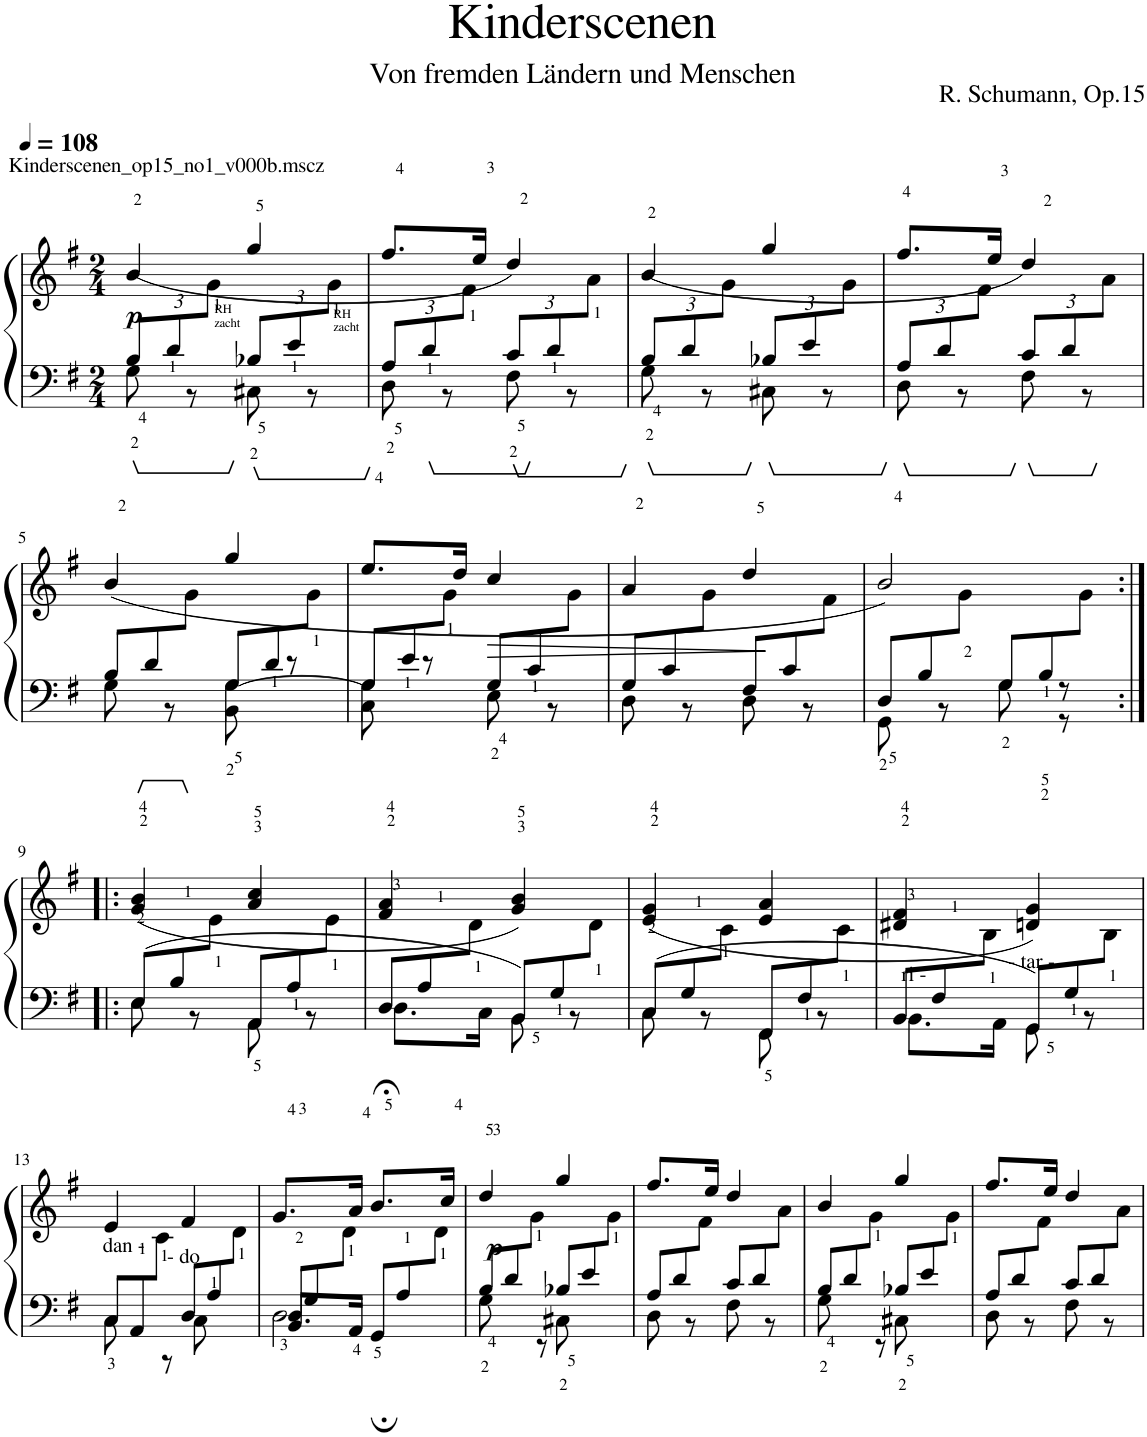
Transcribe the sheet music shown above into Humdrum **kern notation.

**kern	**kern	**dynam
*part1	*part1	*part1
*staff2	*staff1	*staff1/2
*I"Piano	*	*
*I'Pno.	*	*
*clefF4	*clefG2	*
*k[f#]	*k[f#]	*
*M2/4	*M2/4	*
*MM108	*MM108	*
*Xbrackettup	*	*
=1	=1	=1
*^	*^	*
!	!	!LO:TX:a:t=Kinderscenen_op15_no1_v000b.mscz	!	!
!	!	!	!	!LO:DY:b
12B</L	8G<\	(4b/	6ryy	p
12d/	.	.	.	.
.	8r	.	.	.
!LO:TX:a:t=RH	!	!	!	!
!LO:TX:a:t=zacht	!	!	!	!
12ryy	.	.	12g\J	.
12B-X</L	8C#X<\	4gg/	6ryy	.
12e/	.	.	.	.
.	8r	.	.	.
!LO:TX:a:t=RH	!	!	!	!
!LO:TX:a:t=zacht	!	!	!	!
12ryy	.	.	12g\J	.
=2	=2	=2	=2	=2
12A</L	8D<\	8.ff#/L	6ryy	.
12d/	.	.	.	.
.	8r	.	.	.
12ryy	.	.	12f#\J	.
.	.	16ee/Jk	.	.
12c</L	8F#<\	4dd/)	6ryy	.
12d/	.	.	.	.
.	8r	.	.	.
12ryy	.	.	12a\J	.
=3	=3	=3	=3	=3
12B</L	8G<\	(4b/	6ryy	.
12d/	.	.	.	.
.	8r	.	.	.
12ryy	.	.	12g\J	.
12B-X/L	8C#X\	4gg/	6ryy	.
12e/	.	.	.	.
.	8r	.	.	.
12ryy	.	.	12g\J	.
=4	=4	=4	=4	=4
12A/L	8D\	8.ff#/L	6ryy	.
12d/	.	.	.	.
.	8r	.	.	.
12ryy	.	.	12f#\J	.
.	.	16ee/Jk	.	.
12c/L	8F#\	4dd/)	6ryy	.
12d/	.	.	.	.
.	8r	.	.	.
12ryy	.	.	12a\J	.
!!LO:LB:g=z	!!
=5	=5	=5	=5	=5
*	*^	*	*	*
12B/L	8G\	4ryy	(4b/	6ryy	.
12d/	.	.	.	.	.
.	8r	.	.	.	.
12ryy	.	.	.	12g\J	.
[12G</L	8BB<\	4G\	4gg/	6ryy	.
12d/	.	.	.	.	.
.	8r	.	.	.	.
12ryy	.	.	.	12g<\J	.
=6	=6	=6	=6	=6	=6
12G/L]	8C\	4G\	8.ee/L	6ryy	.
12e/	.	.	.	.	.
.	8r	.	.	.	.
12ryy	.	.	.	12g\J	.
.	.	.	16dd/Jk	.	.
!	!	!	!	!	!LO:HP:b
12G</L	8E<\	4ryy	4cc/	6ryy	>
12c/	.	.	.	.	.
.	8r	.	.	.	.
12ryy	.	.	.	12g\J	.
*v	*v	*v	*	*	*
*	*v	*v	*
.	.	]
=7	=7	=7
*^	*^	*
12G/L	8D\	4a/	6ryy	.
12c/	.	.	.	.
.	8r	.	.	.
12ryy	.	.	12g\J	.
12F#/L	8D\	4dd/	6ryy	.
12c/	.	.	.	.
.	8r	.	.	.
12ryy	.	.	12f#\J	.
=8	=8	=8	=8	=8
*	*^	*	*	*
12D</L	8GG<\	4ryy	2b/)	6ryy	.
12B/	.	.	.	.	.
.	8r	.	.	.	.
12ryy	.	.	.	12g<\J	.
12G</L	8ryy	8G\	.	6ryy	.
12B/	.	.	.	.	.
.	8r	8r	.	.	.
12ryy	.	.	.	12g\J	.
!!LO:LB:g=z	!!
=9:|!|:	=9:|!|:	=9:|!|:	=9:|!|:	=9:|!|:	=9:|!|:
12E/L	8E\	4ryy	(4g/ 4b/	6ryy	.
12B/	.	.	.	.	.
.	8r	.	.	.	.
12ryy	.	.	.	12e<\J	.
12AA/L	8AA\	4ryy	4a/ 4cc/	6ryy	.
12A/	.	.	.	.	.
.	8r	.	.	.	.
12ryy	.	.	.	12e<\J	.
=10	=10	=10	=10	=10	=10
12D/L	8.D\L	4ryy	4f#/ 4a/	6ryy	.
12A/	.	.	.	.	.
12ryy	.	.	.	12d<\J	.
.	16C\Jk	.	.	.	.
12BB/L	8BB<\	4ryy	4g/ 4b/)	6ryy	.
12G/	.	.	.	.	.
.	8r	.	.	.	.
12ryy	.	.	.	12d<\J	.
=11	=11	=11	=11	=11	=11
12C/L	8C\	4ryy	(4e/ 4g/	6ryy	.
12G/	.	.	.	.	.
.	8r	.	.	.	.
12ryy	.	.	.	12c\J	.
12FF#/L	8FF#\	4ryy	4e/ 4a/	6ryy	.
12F#/	.	.	.	.	.
.	8r	.	.	.	.
12ryy	.	.	.	12c<\J	.
=12	=12	=12	=12	=12	=12
!	!	!	!LO:TX:b:t=ri -	!	!
12BB/L	8.BB\L	4ryy	4d#X/ 4f#/	6ryy	.
12F#/	.	.	.	.	.
12ryy	.	.	.	12B<\J	.
.	16AA\Jk	.	.	.	.
!	!	!	!LO:TX:b:t=- tar -	!	!
12GG/L	8GG<\	4ryy	4dn/ 4g/)	6ryy	.
12G/	.	.	.	.	.
.	8r	.	.	.	.
12ryy	.	.	.	12B<\J	.
!!LO:LB:g=z	!!
=13	=13	=13	=13	=13	=13
!	!	!	!LO:TX:b:t=dan -	!	!
12C</L	8ryy	8C\	4e/	6ryy	.
12AA/	.	.	.	.	.
.	8ryy	16ryy	.	.	.
12ryy	.	.	.	12c\J	.
.	.	8r	.	.	.
!	!	!	!LO:TX:b:t=- do	!	!
12D/L	8C\	.	4f#/	6ryy	.
.	.	16ryy	.	.	.
12A/	.	.	.	.	.
.	8ryy	8ryy	.	.	.
12ryy	.	.	.	12d\J	.
=14	=14	=14	=14	=14	=14
12D/L	2D\	8.BB/L	8.g/L	6ryy	.
12G/	.	.	.	.	.
12ryy	.	.	.	12d\J	.
.	.	16AA/Jk	16a/Jk	.	.
12GG;/L	.	4ryy	8.b;</L	6ryy	.
12A/	.	.	.	.	.
12ryy	.	.	.	12d\J	.
.	.	.	16cc/Jk	.	.
=15	=15	=15	=15	=15	=15
!	!	!	!	!	!LO:DY:b
12B</L	8ryy	8G<\	4dd/	6ryy	p
12d/	.	.	.	.	.
.	8ryy	16ryy	.	.	.
12ryy	.	.	.	12g\J	.
.	.	8r	.	.	.
12B-X</L	8C#X<\	.	4gg/	6ryy	.
.	.	16ryy	.	.	.
12e/	.	.	.	.	.
.	8ryy	8ryy	.	.	.
12ryy	.	.	.	12g\J	.
=16	=16	=16	=16	=16	=16
12A/L	8D\	4ryy	8.ff#/L	6ryy	.
12d/	.	.	.	.	.
.	8r	.	.	.	.
12ryy	.	.	.	12f#\J	.
.	.	.	16ee/Jk	.	.
12c/L	8F#\	4ryy	4dd/	6ryy	.
12d/	.	.	.	.	.
.	8r	.	.	.	.
12ryy	.	.	.	12a\J	.
=17	=17	=17	=17	=17	=17
12B</L	8ryy	8G<\	4b/	6ryy	.
12d/	.	.	.	.	.
.	8ryy	16ryy	.	.	.
12ryy	.	.	.	12g\J	.
.	.	8r	.	.	.
12B-X</L	8C#X<\	.	4gg/	6ryy	.
.	.	16ryy	.	.	.
12e/	.	.	.	.	.
.	8ryy	8ryy	.	.	.
12ryy	.	.	.	12g\J	.
=18	=18	=18	=18	=18	=18
12A/L	8D\	4ryy	8.ff#/L	6ryy	.
12d/	.	.	.	.	.
.	8r	.	.	.	.
12ryy	.	.	.	12f#\J	.
.	.	.	16ee/Jk	.	.
12c/L	8F#\	4ryy	4dd/	6ryy	.
12d/	.	.	.	.	.
.	8r	.	.	.	.
12ryy	.	.	.	12a\J	.
*v	*v	*v	*	*	*
*	*v	*v	*
=	=	=
*-	*-	*-
